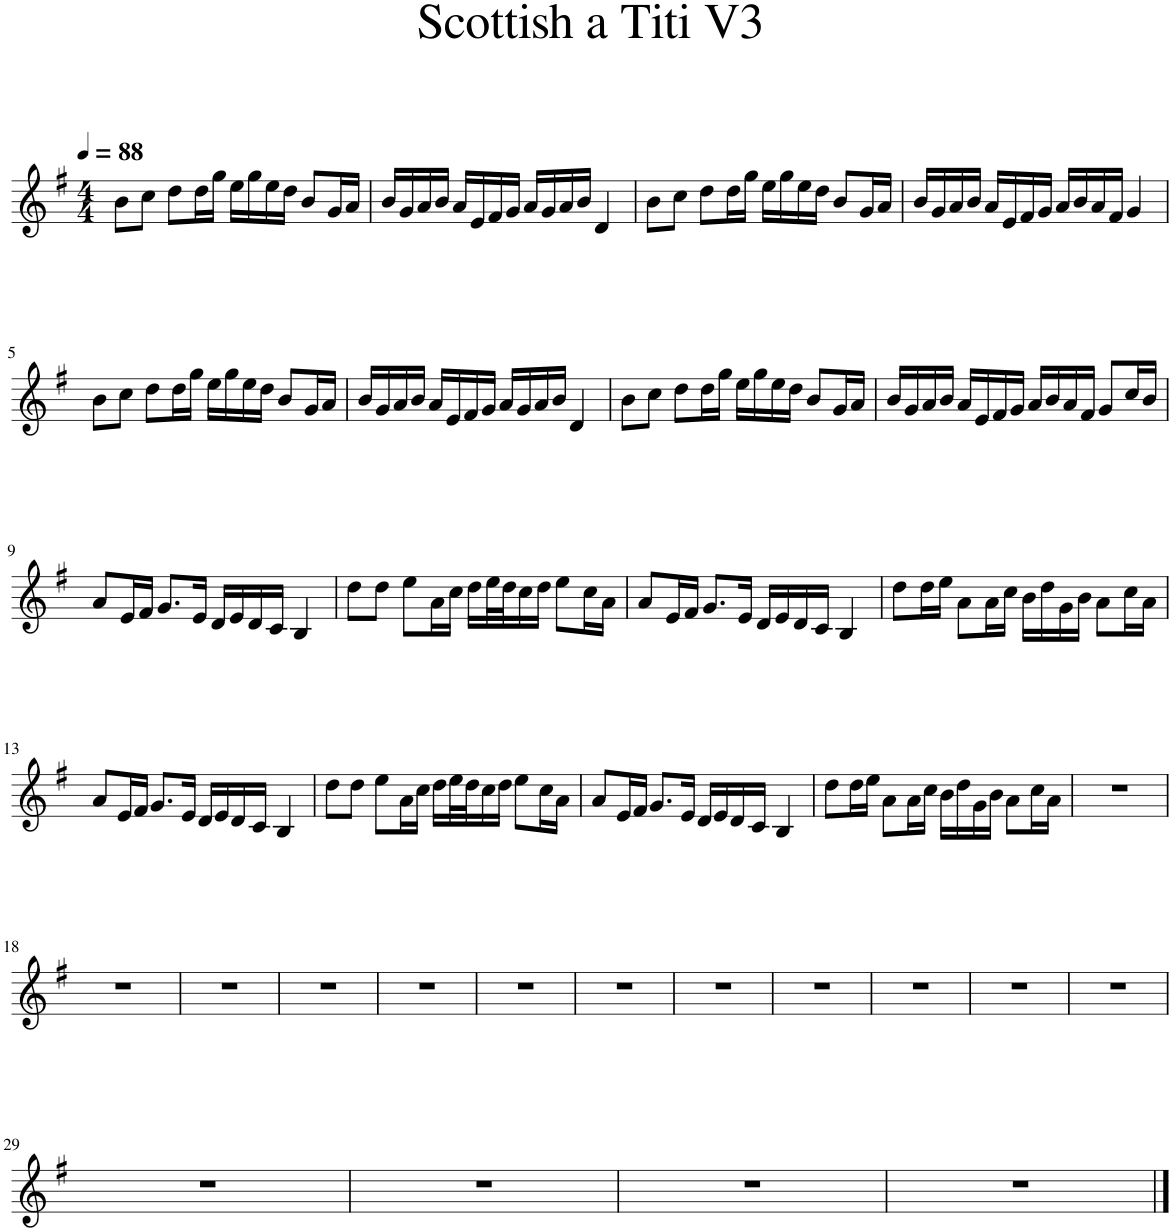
**kern
*part1
*staff1
*I"Piano
*I'Pno.
*clefG2
*k[f#]
*M4/4
*MM88
=1
8b\L
8cc\J
8dd\L
16dd\L
16gg\JJ
16ee\LL
16gg\
16ee\
16dd\JJ
8b/L
16g/L
16a/JJ
=2
16b/LL
16g/
16a/
16b/JJ
16a/LL
16e/
16f#/
16g/JJ
16a/LL
16g/
16a/
16b/JJ
4d/
=3
8b\L
8cc\J
8dd\L
16dd\L
16gg\JJ
16ee\LL
16gg\
16ee\
16dd\JJ
8b/L
16g/L
16a/JJ
=4
16b/LL
16g/
16a/
16b/JJ
16a/LL
16e/
16f#/
16g/JJ
16a/LL
16b/
16a/
16f#/JJ
4g/
!!LO:LB:g=z
=5
8b\L
8cc\J
8dd\L
16dd\L
16gg\JJ
16ee\LL
16gg\
16ee\
16dd\JJ
8b/L
16g/L
16a/JJ
=6
16b/LL
16g/
16a/
16b/JJ
16a/LL
16e/
16f#/
16g/JJ
16a/LL
16g/
16a/
16b/JJ
4d/
=7
8b\L
8cc\J
8dd\L
16dd\L
16gg\JJ
16ee\LL
16gg\
16ee\
16dd\JJ
8b/L
16g/L
16a/JJ
=8
16b/LL
16g/
16a/
16b/JJ
16a/LL
16e/
16f#/
16g/JJ
16a/LL
16b/
16a/
16f#/JJ
8g/L
16cc/L
16b/JJ
!!LO:LB:g=z
=9
8a/L
16e/L
16f#/JJ
8.g/L
16e/Jk
16d/LL
16e/
16d/
16c/JJ
4B/
=10
8dd\L
8dd\J
8ee\L
16a\L
16cc\JJ
16dd\LL
32ee\L
32dd\J
16cc\
16dd\JJ
8ee\L
16cc\L
16a\JJ
=11
8a/L
16e/L
16f#/JJ
8.g/L
16e/Jk
16d/LL
16e/
16d/
16c/JJ
4B/
=12
8dd\L
16dd\L
16ee\JJ
8a\L
16a\L
16cc\JJ
16b\LL
16dd\
16g\
16b\JJ
8a\L
16cc\L
16a\JJ
!!LO:LB:g=z
=13
8a/L
16e/L
16f#/JJ
8.g/L
16e/Jk
16d/LL
16e/
16d/
16c/JJ
4B/
=14
8dd\L
8dd\J
8ee\L
16a\L
16cc\JJ
16dd\LL
32ee\L
32dd\J
16cc\
16dd\JJ
8ee\L
16cc\L
16a\JJ
=15
8a/L
16e/L
16f#/JJ
8.g/L
16e/Jk
16d/LL
16e/
16d/
16c/JJ
4B/
=16
8dd\L
16dd\L
16ee\JJ
8a\L
16a\L
16cc\JJ
16b\LL
16dd\
16g\
16b\JJ
8a\L
16cc\L
16a\JJ
=17
1r
!!LO:LB:g=z
=18
1r
=19
1r
=20
1r
=21
1r
=22
1r
=23
1r
=24
1r
=25
1r
=26
1r
=27
1r
=28
1r
!!LO:LB:g=z
=29
1r
=30
1r
=31
1r
=32
1r
==
*-
